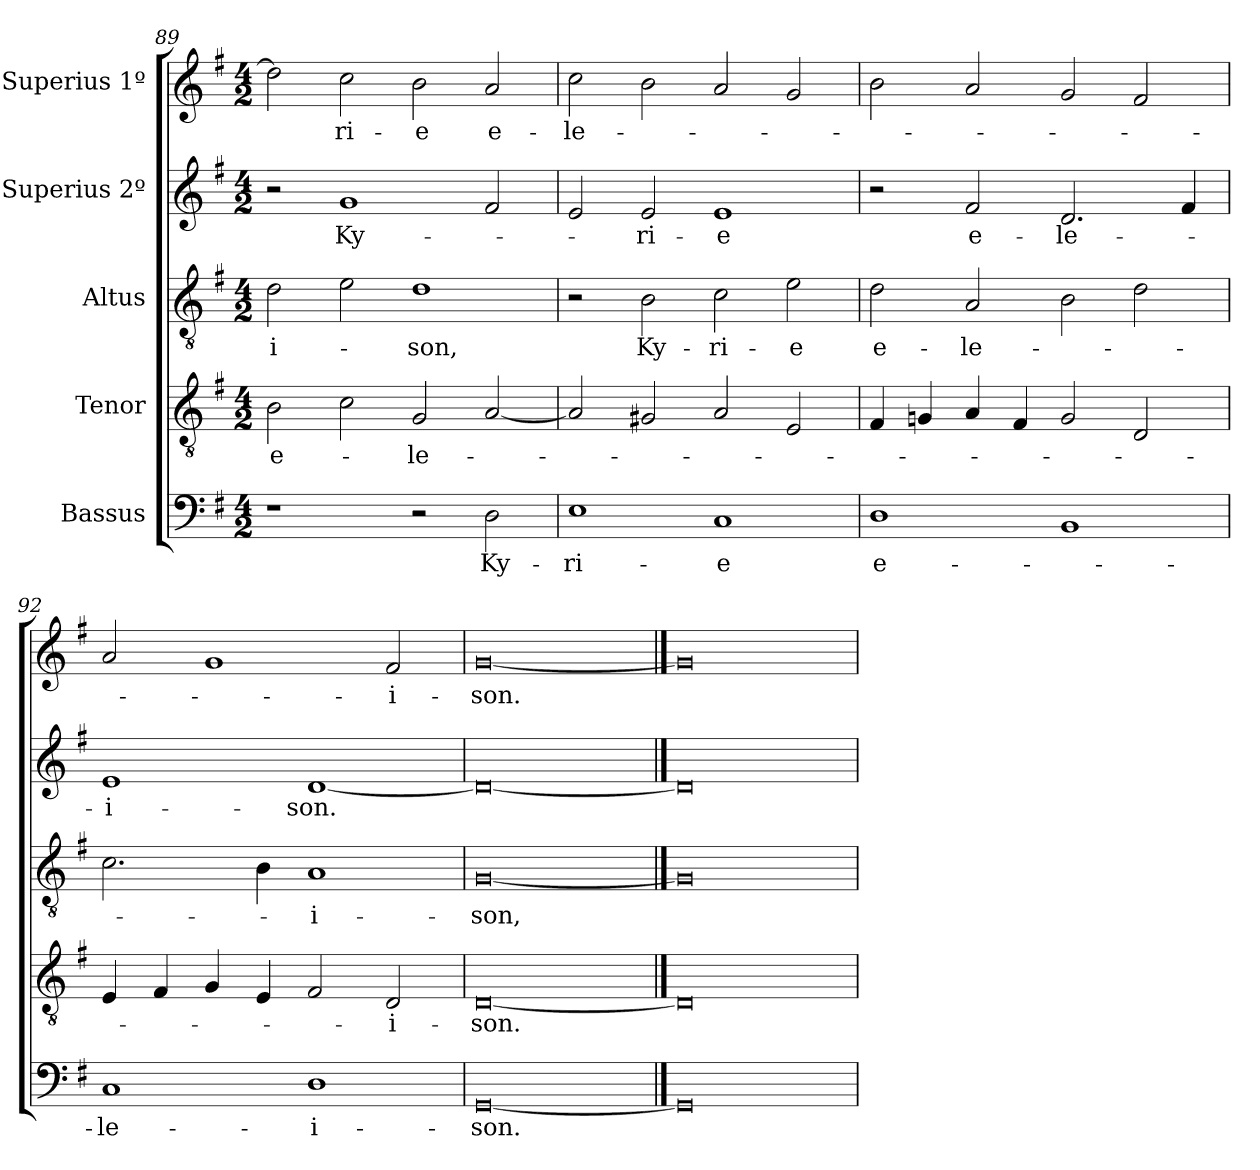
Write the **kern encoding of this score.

**kern	**text	**kern	**text	**kern	**text	**kern	**text	**kern	**text
*part5	*part5	*part4	*part4	*part3	*part3	*part2	*part2	*part1	*part1
*staff5	*staff5	*staff4	*staff4	*staff3	*staff3	*staff2	*staff2	*staff1	*staff1
*I"Bassus	*	*I"Tenor	*	*I"Altus	*	*I"Superius 2º	*	*I"Superius 1º	*
*clefF4	*	*clefGv2	*	*clefGv2	*	*clefG2	*	*clefG2	*
*k[f#]	*	*k[f#]	*	*k[f#]	*	*k[f#]	*	*k[f#]	*
*M4/2	*	*M4/2	*	*M4/2	*	*M4/2	*	*M4/2	*
=89	=89	=89	=89	=89	=89	=89	=89	=89	=89
1r	.	2B\	e-	2d\	-i-	2r	.	2dd\]	.
.	.	2c\	.	2e\	.	1g/	Ky-	2cc\	-ri-
2r	.	2G/	-le-	1d\	-son,	.	.	2b\	-e
2D\	Ky-	[2A/	.	.	.	2f#/	.	2a/	e-
=90	=90	=90	=90	=90	=90	=90	=90	=90	=90
1E\	-ri-	2A/]	.	2r	.	2e/	.	2cc\	-le-
.	.	2G#X/	.	2B\	Ky-	2e/	-ri-	2b\	.
1C/	-e	2A/	.	2c\	-ri-	1e/	-e	2a/	.
.	.	2E/	.	2e\	-e	.	.	2g/	.
=91	=91	=91	=91	=91	=91	=91	=91	=91	=91
1D\	e-	4F#/	.	2d\	e-	2r	.	2b\	.
.	.	4Gn/	.	.	.	.	.	.	.
.	.	4A/	.	2A/	-le-	2f#/	e-	2a/	.
.	.	4F#/	.	.	.	.	.	.	.
1BB/	.	2G/	.	2B\	.	2.d/	-le-	2g/	.
.	.	2D/	.	2d\	.	.	.	2f#/	.
.	.	.	.	.	.	4f#/	.	.	.
=92	=92	=92	=92	=92	=92	=92	=92	=92	=92
1C/	-le-	4E/	.	2.c\	.	1e/	-i-	2a/	.
.	.	4F#/	.	.	.	.	.	.	.
.	.	4G/	.	.	.	.	.	1g/	.
.	.	4E/	.	4B\	.	.	.	.	.
1D\	-i-	2F#/	.	1A/	-i-	[1d/	-son.	.	.
.	.	2D/	-i-	.	.	.	.	2f#/	-i-
=93	=93	=93	=93	=93	=93	=93	=93	=93	=93
[0GG/	-son.	[0D/	-son.	[0G/	-son,	0d/_	.	[0g/	-son.
==94	==94	==94	==94	==94	==94	==94	==94	==94	==94
0GG/]	.	0D/]	.	0G/]	.	0d/]	.	0g/]	.
=	=	=	=	=	=	=	=	=	=
*-	*-	*-	*-	*-	*-	*-	*-	*-	*-
